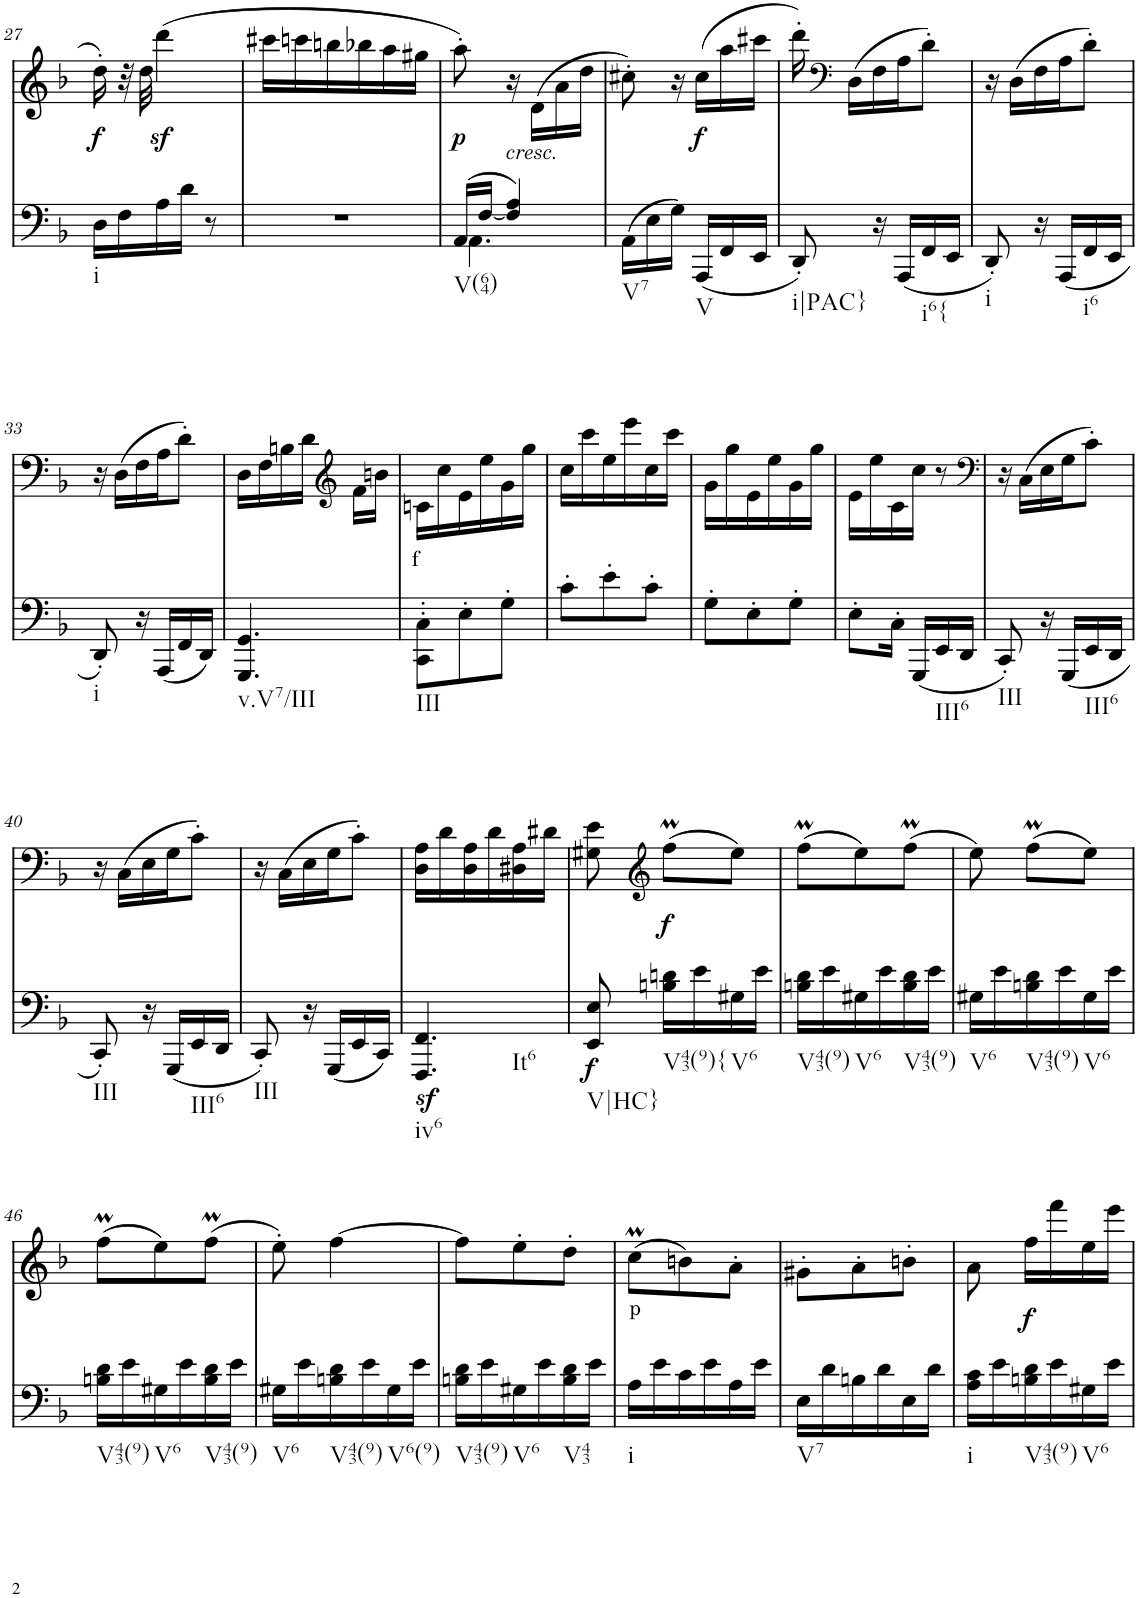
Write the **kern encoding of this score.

**kern	**dynam	**kern	**text	**dynam
*part2	*part2	*part1	*part1	*part1
*staff2	*staff2	*staff1	*staff1	*staff1
*I"Piano	*	*I"Piano	*	*
*I'Pno	*	*I'Pno	*	*
!!LO:PB:g=z
*clefF4	*	*clefG2	*	*
*k[b-]	*	*k[b-]	*	*
*d:	*	*d:	*	*
*M3/8	*	*M3/8	*	*
=27	=27	=27	=27	=27
!LO:TX:b:t=i	!	!	!	!
!	!	!	!LO:LY:b	!LO:DY:b
16D\LL	.	16dd'\	f	f
16F\	.	32r	.	.
.	.	32dd\	.	.
16A\	.	(4dddz<\	.	.
16d\JJ	.	.	.	.
8r	.	.	.	.
=28	=28	=28	=28	=28
!	!	!	!LO:LY:b	!
4.r	.	16ccc#X\LL	>	.
.	.	16cccn\	.	.
.	.	16bbn\	.	.
.	.	16bb-X\	.	.
.	.	16aa\	.	.
.	.	16gg#X\JJ	.	.
=29	=29	=29	=29	=29
*^	*	*	*	*
!LO:TX:b:t=V(64)	!	!	!	!	!
!	!	!	!	!LO:LY:b	!LO:DY:b
(16AA/LL	4.AA\	.	8aa'\)	p	p
[<16F/JJ	.	.	.	.	.
!	!	!	!LO:TX:b:i:t=cresc.	!	!
4F/] 4A/)	.	.	16r	.	.
.	.	.	(16d\LL	.	.
.	.	.	16a\	.	.
.	.	.	16dd\JJ	.	.
*v	*v	*	*	*	*
=30	=30	=30	=30	=30
!LO:TX:b:t=V7	!	!	!	!
(16AA\LL	.	8cc#X'\)	.	.
16E\	.	.	.	.
16G\JJ)	.	16r	.	.
!LO:TX:b:t=V	!	!	!	!
!	!	!	!LO:LY:b	!LO:DY:b
(16AAA/LL	.	(16cc#\LL	f	f
16FF/	.	16aa\	.	.
16EE/JJ	.	16ccc#X\JJ	.	.
=31	=31	=31	=31	=31
!LO:TX:b:t=i|PAC}	!	!	!	!
8DD'</)	.	16ddd'\)	.	.
*	*	*clefF4	*	*
.	.	(16D\LL	.	.
16r	.	16F\	.	.
(16AAA/LL	.	16A\J	.	.
!LO:TX:b:t=i6{	!	!	!	!
16FF/	.	8d'\J)	.	.
16EE/JJ	.	.	.	.
=32	=32	=32	=32	=32
!LO:TX:b:t=i	!	!	!	!
8DD'/)	.	16r	.	.
.	.	(16D\LL	.	.
16r	.	16F\	.	.
(16AAA/LL	.	16A\J	.	.
!LO:TX:b:t=i6	!	!	!	!
16FF/	.	8d'\J)	.	.
16EE/JJ	.	.	.	.
!!LO:LB:g=z
=33	=33	=33	=33	=33
!LO:TX:b:t=i	!	!	!	!
8DD'/)	.	16r	.	.
.	.	(16D\LL	.	.
16r	.	16F\	.	.
(16AAA/LL	.	16A\J	.	.
16FF/	.	8d'\J)	.	.
16DD/JJ)	.	.	.	.
=34	=34	=34	=34	=34
!LO:TX:b:t=v.V7/III	!	!	!	!
4.GGG/ 4.GG/	.	16D\LL	.	.
.	.	16F\	.	.
.	.	16Bn\	.	.
.	.	16d\JJ	.	.
*	*	*clefG2	*	*
.	.	16f\LL	.	.
.	.	16bn\JJ	.	.
=35	=35	=35	=35	=35
!LO:TX:b:t=III	!	!	!	!
!	!	!	!LO:LY:b	!
8CC\' 8C\'L	.	16cn\LL	f	.
.	.	16cc\	.	.
8E'\	.	16e\	.	.
.	.	16ee\	.	.
8G'\J	.	16g\	.	.
.	.	16gg\JJ	.	.
=36	=36	=36	=36	=36
8c'\L	.	16cc\LL	.	.
.	.	16ccc\	.	.
8e'\	.	16ee\	.	.
.	.	16eee\	.	.
8c'\J	.	16cc\	.	.
.	.	16ccc\JJ	.	.
=37	=37	=37	=37	=37
8G'\L	.	16g\LL	.	.
.	.	16gg\	.	.
8E'\	.	16e\	.	.
.	.	16ee\	.	.
8G'\J	.	16g\	.	.
.	.	16gg\JJ	.	.
=38	=38	=38	=38	=38
8E'\L	.	16e\LL	.	.
.	.	16ee\	.	.
16C'\Jk	.	16c\	.	.
(16GGG/LL	.	16cc\JJ	.	.
!LO:TX:b:t=III6	!	!	!	!
16EE/	.	8r	.	.
16DD/JJ	.	.	.	.
=39	=39	=39	=39	=39
*	*	*clefF4	*	*
!LO:TX:b:t=III	!	!	!	!
8CC'/)	.	16r	.	.
.	.	(16C\LL	.	.
16r	.	16E\	.	.
(16GGG/LL	.	16G\J	.	.
!LO:TX:b:t=III6	!	!	!	!
16EE/	.	8c'\J)	.	.
16DD/JJ	.	.	.	.
!!LO:LB:g=z
=40	=40	=40	=40	=40
!LO:TX:b:t=III	!	!	!	!
8CC'/)	.	16r	.	.
.	.	(16C\LL	.	.
16r	.	16E\	.	.
(16GGG/LL	.	16G\J	.	.
!LO:TX:b:t=III6	!	!	!	!
16EE/	.	8c'\J)	.	.
16DD/JJ	.	.	.	.
=41	=41	=41	=41	=41
!LO:TX:b:t=III	!	!	!	!
8CC'/)	.	16r	.	.
.	.	(16C\LL	.	.
16r	.	16E\	.	.
(16GGG/LL	.	16G\J	.	.
16EE/	.	8c'\J)	.	.
16CC/JJ)	.	.	.	.
=42	=42	=42	=42	=42
!LO:TX:b:t=iv6	!	!	!	!
!LO:TX:b:t=It6	!	!	!	!
4.FFF/z< 4.FF/z<	.	16D\ 16A\LL	.	.
.	.	16d\	.	.
.	.	16D\ 16A\	.	.
.	.	16d\	.	.
.	.	16D#X\ 16A\	.	.
.	.	16d#X\JJ	.	.
=43	=43	=43	=43	=43
!LO:TX:b:t=V|HC}	!	!	!	!
!	!LO:DY:b	!	!	!
8EE/ 8E/	f	8G#X\ 8e\	.	.
*	*	*clefG2	*	*
!LO:TX:b:t=V43(9){	!	!	!	!
!	!	!	!LO:LY:b	!LO:DY:b
16Bn\ 16dn\LL	.	(8ffM\L	f	f
16e\	.	.	.	.
!LO:TX:b:t=V6	!	!	!	!
16G#X\	.	8ee\J)	.	.
16e\JJ	.	.	.	.
=44	=44	=44	=44	=44
!LO:TX:b:t=V43(9)	!	!	!	!
16Bn\ 16d\LL	.	(8ffM\L	.	.
16e\	.	.	.	.
!LO:TX:b:t=V6	!	!	!	!
16G#X\	.	8ee\)	.	.
16e\	.	.	.	.
!LO:TX:b:t=V43(9)	!	!	!	!
16B\ 16d\	.	(8ffM\J	.	.
16e\JJ	.	.	.	.
=45	=45	=45	=45	=45
!LO:TX:b:t=V6	!	!	!	!
16G#X\LL	.	8ee\)	.	.
16e\	.	.	.	.
!LO:TX:b:t=V43(9)	!	!	!	!
16Bn\ 16d\	.	(8ffM\L	.	.
16e\	.	.	.	.
!LO:TX:b:t=V6	!	!	!	!
16G#\	.	8ee\J)	.	.
16e\JJ	.	.	.	.
!!LO:LB:g=z
=46	=46	=46	=46	=46
!LO:TX:b:t=V43(9)	!	!	!	!
16Bn\ 16d\LL	.	(8ffM\L	.	.
16e\	.	.	.	.
!LO:TX:b:t=V6	!	!	!	!
16G#X\	.	8ee\)	.	.
16e\	.	.	.	.
!LO:TX:b:t=V43(9)	!	!	!	!
16B\ 16d\	.	(8ffM\J	.	.
16e\JJ	.	.	.	.
=47	=47	=47	=47	=47
!LO:TX:b:t=V6	!	!	!	!
16G#X\LL	.	8ee'\)	.	.
16e\	.	.	.	.
!LO:TX:b:t=V43(9)	!	!	!	!
16Bn\ 16d\	.	[4ff\	.	.
16e\	.	.	.	.
!LO:TX:b:t=V6(9)	!	!	!	!
16G#\	.	.	.	.
16e\JJ	.	.	.	.
=48	=48	=48	=48	=48
!LO:TX:b:t=V43(9)	!	!	!	!
16Bn\ 16d\LL	.	8ff\L]	.	.
16e\	.	.	.	.
!LO:TX:b:t=V6	!	!	!	!
16G#X\	.	8ee'\	.	.
16e\	.	.	.	.
!LO:TX:b:t=V43	!	!	!	!
16B\ 16d\	.	8dd'\J	.	.
16e\JJ	.	.	.	.
=49	=49	=49	=49	=49
!LO:TX:b:t=i	!	!	!	!
!	!	!	!LO:LY:b	!
16A\LL	.	(8ccM\L	p	.
16e\	.	.	.	.
16c\	.	8bn\)	.	.
16e\	.	.	.	.
16A\	.	8a'\J	.	.
16e\JJ	.	.	.	.
=50	=50	=50	=50	=50
!LO:TX:b:t=V7	!	!	!	!
16E\LL	.	8g#X'\L	.	.
16d\	.	.	.	.
16Bn\	.	8a'\	.	.
16d\	.	.	.	.
16E\	.	8bn'\J	.	.
16d\JJ	.	.	.	.
=51	=51	=51	=51	=51
!LO:TX:b:t=i	!	!	!	!
16A\ 16c\LL	.	8a\	.	.
16e\	.	.	.	.
!LO:TX:b:t=V43(9)	!	!	!	!
!	!	!	!LO:LY:b	!LO:DY:b
16Bn\ 16d\	.	16ff\LL	f	f
16e\	.	16fff\	.	.
!LO:TX:b:t=V6	!	!	!	!
16G#X\	.	16ee\	.	.
16e\JJ	.	16eee\JJ	.	.
=	=	=	=	=
*-	*-	*-	*-	*-
